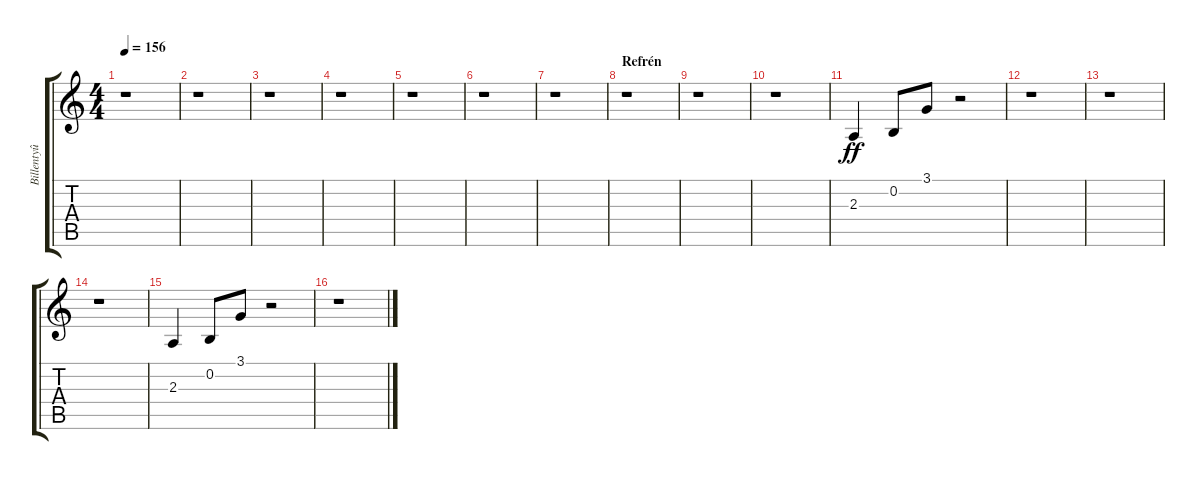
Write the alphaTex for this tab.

\track ("Billentyû 1" "Billentyû ") {instrument pad1newage}
\staff {score tabs}
\tuning (E4 B3 G3 D3 A2 E2) {hide}
\ts (4 4)
\tempo 156
\clef g2
\ks c
r.1{dy f} |
r.1 |
r.1 |
r.1 |
r.1 |
r.1 |
r.1 |
\section ("" "Refrén")
r.1 |
r.1 |
r.1 |
2.3.4{dy ff} 0.2.8 3.1.8 r.2 |
r.1 |
r.1 |
r.1 |
2.3.4 0.2.8 3.1.8 r.2 |
r.1
